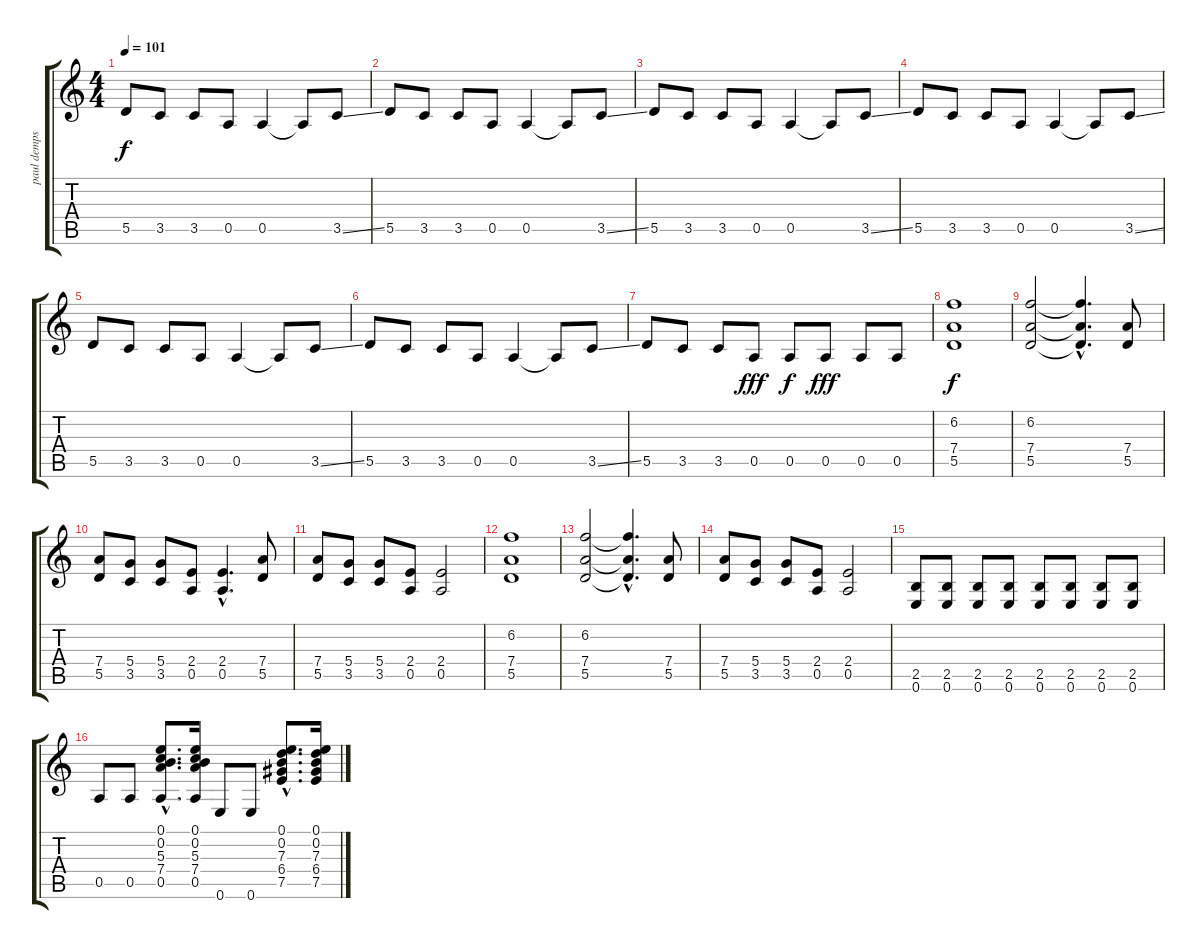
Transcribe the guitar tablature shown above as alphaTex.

\track ("paul dempsy" "paul demps") {instrument overdrivenguitar}
\staff {score tabs}
\tuning (E4 B3 G3 D3 A2 E2) {hide}
\ts (4 4)
\tempo 101
\clef g2
\ks c
5.5.8{dy f} 3.5.8 3.5.8 0.5.8 0.5.4 0.5{t}.8 3.5{ss}.8 |
5.5.8 3.5.8 3.5.8 0.5.8 0.5.4 0.5{t}.8 3.5{ss}.8 |
5.5.8 3.5.8 3.5.8 0.5.8 0.5.4 0.5{t}.8 3.5{ss}.8 |
5.5.8 3.5.8 3.5.8 0.5.8 0.5.4 0.5{t}.8 3.5{ss}.8 |
5.5.8 3.5.8 3.5.8 0.5.8 0.5.4 0.5{t}.8 3.5{ss}.8 |
5.5.8 3.5.8 3.5.8 0.5.8 0.5.4 0.5{t}.8 3.5{ss}.8 |
5.5.8 3.5.8 3.5.8 0.5.8{dy fff} 0.5.8{dy f} 0.5.8{dy fff} 0.5.8 0.5.8 |
(6.2 7.4 5.5).1{dy f} |
(6.2 7.4 5.5).2 (6.2{hac t} 7.4{hac t} 5.5{hac t}).4{d} (7.4 5.5).8 |
(7.4 5.5).8 (5.4 3.5).8 (5.4 3.5).8 (2.4 0.5).8 (2.4{hac} 0.5{hac}).4{d} (7.4 5.5).8 |
(7.4 5.5).8 (5.4 3.5).8 (5.4 3.5).8 (2.4 0.5).8 (2.4 0.5).2 |
(6.2 7.4 5.5).1 |
(6.2 7.4 5.5).2 (6.2{hac t} 7.4{hac t} 5.5{hac t}).4{d} (7.4 5.5).8 |
(7.4 5.5).8 (5.4 3.5).8 (5.4 3.5).8 (2.4 0.5).8 (2.4 0.5).2 |
(2.5 0.6).8 (2.5 0.6).8 (2.5 0.6).8 (2.5 0.6).8 (2.5 0.6).8 (2.5 0.6).8 (2.5 0.6).8 (2.5 0.6).8 |
0.5.8 0.5.8 (0.1{hac} 0.2{hac} 5.3{hac} 7.4{hac} 0.5{hac}).8{d} (0.1 0.2 5.3 7.4 0.5).16 0.6.8 0.6.8 (0.1{hac} 0.2{hac} 7.3{hac} 6.4{hac} 7.5{hac}).8{d} (0.1 0.2 7.3 6.4 7.5).16
